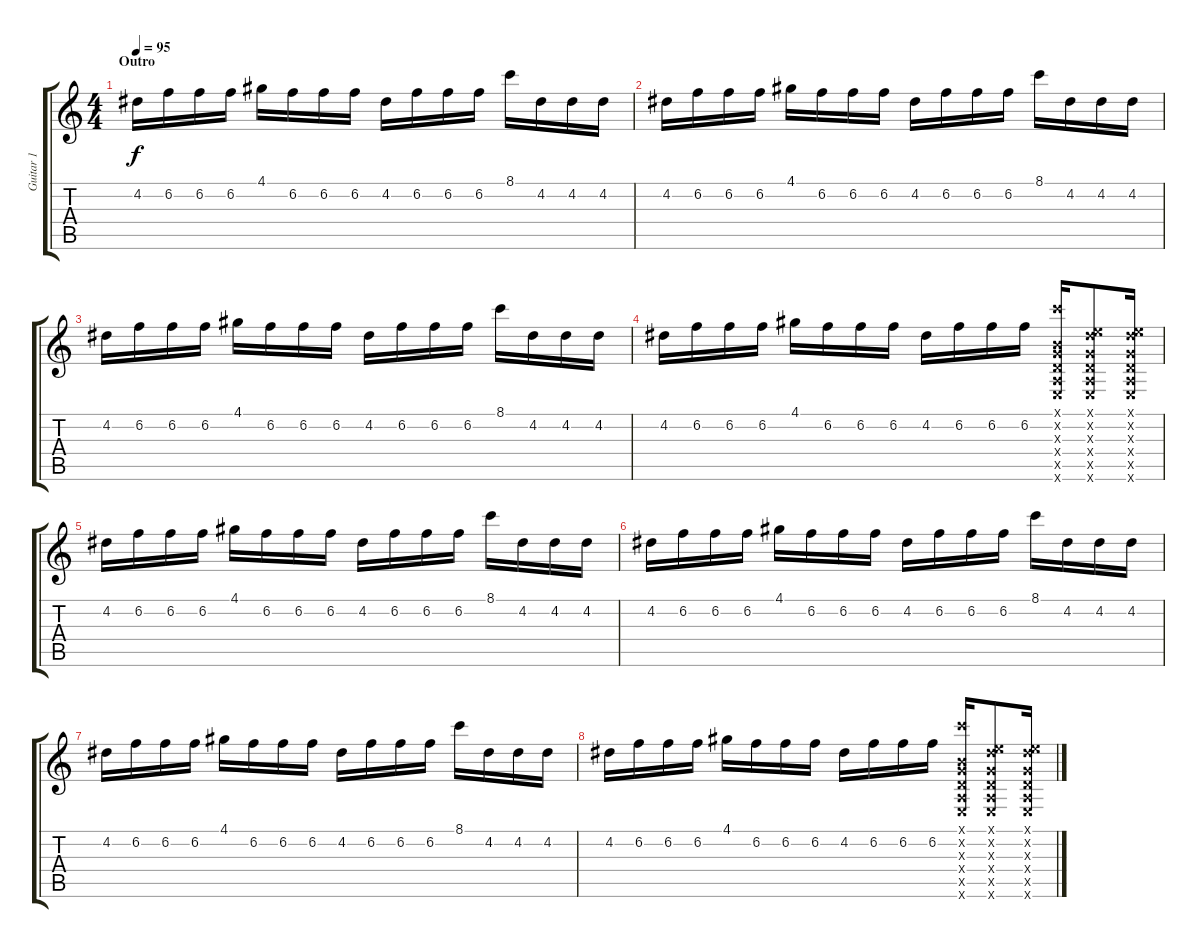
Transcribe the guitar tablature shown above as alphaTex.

\track ("Guitar 1" "Guitar 1") {instrument electricguitarclean}
\staff {score tabs}
\tuning (E4 B3 G3 D3 A2 E2) {hide}
\ts (4 4)
\section ("" "Outro")
\tempo 95
\clef g2
\ks c
4.2.16{dy f} 6.2.16 6.2.16 6.2.16 4.1.16 6.2.16 6.2.16 6.2.16 4.2.16 6.2.16 6.2.16 6.2.16 8.1.16 4.2.16 4.2.16 4.2.16 |
4.2.16 6.2.16 6.2.16 6.2.16 4.1.16 6.2.16 6.2.16 6.2.16 4.2.16 6.2.16 6.2.16 6.2.16 8.1.16 4.2.16 4.2.16 4.2.16 |
4.2.16 6.2.16 6.2.16 6.2.16 4.1.16 6.2.16 6.2.16 6.2.16 4.2.16 6.2.16 6.2.16 6.2.16 8.1.16 4.2.16 4.2.16 4.2.16 |
4.2.16 6.2.16 6.2.16 6.2.16 4.1.16 6.2.16 6.2.16 6.2.16 4.2.16 6.2.16 6.2.16 6.2.16 (8.1{x} 0.2{x} 0.3{x} 0.4{x} 0.5{x} 0.6{x}).16 (0.1{x} 4.2{x} 0.3{x} 0.4{x} 0.5{x} 0.6{x}).8 (0.1{x} 4.2{x} 0.3{x} 0.4{x} 0.5{x} 0.6{x}).16 |
4.2.16 6.2.16 6.2.16 6.2.16 4.1.16 6.2.16 6.2.16 6.2.16 4.2.16 6.2.16 6.2.16 6.2.16 8.1.16 4.2.16 4.2.16 4.2.16 |
4.2.16 6.2.16 6.2.16 6.2.16 4.1.16 6.2.16 6.2.16 6.2.16 4.2.16 6.2.16 6.2.16 6.2.16 8.1.16 4.2.16 4.2.16 4.2.16 |
4.2.16 6.2.16 6.2.16 6.2.16 4.1.16 6.2.16 6.2.16 6.2.16 4.2.16 6.2.16 6.2.16 6.2.16 8.1.16 4.2.16 4.2.16 4.2.16 |
4.2.16 6.2.16 6.2.16 6.2.16 4.1.16 6.2.16 6.2.16 6.2.16 4.2.16 6.2.16 6.2.16 6.2.16 (8.1{x} 0.2{x} 0.3{x} 0.4{x} 0.5{x} 0.6{x}).16 (0.1{x} 4.2{x} 0.3{x} 0.4{x} 0.5{x} 0.6{x}).8 (0.1{x} 4.2{x} 0.3{x} 0.4{x} 0.5{x} 0.6{x}).16
